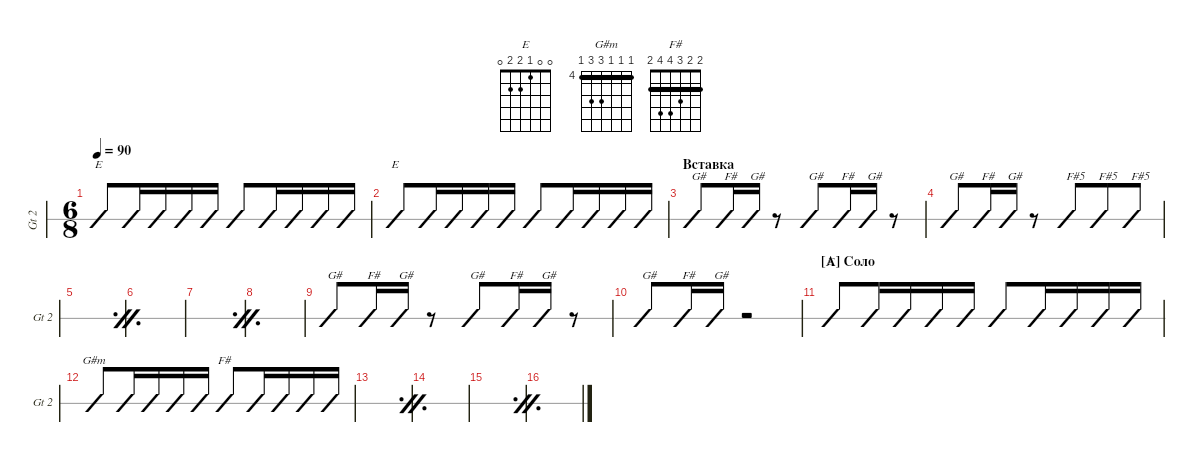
\defaultSystemsLayout 4
\hideDynamics
\bracketExtendMode groupsimilarinstruments
\singleTrackTrackNamePolicy allsystems
\multiTrackTrackNamePolicy allsystems
\otherSystemsTrackNameOrientation horizontal
\track ("Guitar 2" "Gt 2") {instrument acousticguitarsteel}
\staff {slash}
\tuning (E4 B3 G3 D3 A2 E2)
\chord ("E" 0 0 1 2 2 0)
\chord ("G#m" 4 4 4 6 6 4) {firstfret 4 barre (4 4 4)}
\chord ("F#" 2 2 3 4 4 2) {barre (2 2)}
\ts (6 8)
\tempo 90
\clef g2
\ks b
(0.6 2.5 2.4 1.3 0.2 0.1).8{ch "E" dy mf} (0.6 2.5 2.4 1.3 0.2 0.1).16 (0.6 2.5 2.4 1.3 0.2 0.1).16 (0.6 2.5 2.4 1.3 0.2 0.1).16 (0.6 2.5 2.4 1.3 0.2 0.1).16 (0.6 2.5 2.4 1.3 0.2 0.1).8 (0.6 2.5 2.4 1.3 0.2 0.1).16 (0.6 2.5 2.4 1.3 0.2 0.1).16 (0.6 2.5 2.4 1.3 0.2 0.1).16 (0.6 2.5 2.4 1.3 0.2 0.1).16 |
(0.6 2.5 2.4 1.3 0.2 0.1).8{ch "E"} (0.6 2.5 2.4 1.3 0.2 0.1).16 (0.6 2.5 2.4 1.3 0.2 0.1).16 (0.6 2.5 2.4 1.3 0.2 0.1).16 (0.6 2.5 2.4 1.3 0.2 0.1).16 (0.6 2.5 2.4 1.3 0.2 0.1).8 (0.6 2.5 2.4 1.3 0.2 0.1).16 (0.6 2.5 2.4 1.3 0.2 0.1).16 (0.6 2.5 2.4 1.3 0.2 0.1).16 (0.6 2.5 2.4 1.3 0.2 0.1).16 |
\section ("" "Вставка")
4.6.8{txt "G#"} 2.6.16{txt "F#"} 4.6.16{txt "G#"} r.8 4.6.8{txt "G#"} 2.6.16{txt "F#"} 4.6.16{txt "G#"} r.8 |
4.6.8{txt "G#"} 2.6.16{txt "F#"} 4.6.16{txt "G#"} r.8 (2.6 4.5 4.4).8{txt "F#5"} (2.6 4.5 4.4).8{txt "F#5"} (2.6 4.5 4.4).8{txt "F#5"} |
\simile firstofdouble
|
\simile secondofdouble
|
\simile firstofdouble
|
\simile secondofdouble
|
\simile none
4.6.8{txt "G#"} 2.6.16{txt "F#"} 4.6.16{txt "G#"} r.8 4.6.8{txt "G#"} 2.6.16{txt "F#"} 4.6.16{txt "G#"} r.8 |
4.6.8{txt "G#"} 2.6.16{txt "F#"} 4.6.16{txt "G#"} r.2 |
\section ("A" "Соло")
(0.6 2.5 2.4 1.3 0.2 0.1).8{ch "E"} (0.6 2.5 2.4 1.3 0.2 0.1).16 (0.6 2.5 2.4 1.3 0.2 0.1).16 (0.6 2.5 2.4 1.3 0.2 0.1).16 (0.6 2.5 2.4 1.3 0.2 0.1).16 (0.6 2.5 2.4 1.3 0.2 0.1).8 (0.6 2.5 2.4 1.3 0.2 0.1).16 (0.6 2.5 2.4 1.3 0.2 0.1).16 (0.6 2.5 2.4 1.3 0.2 0.1).16 (0.6 2.5 2.4 1.3 0.2 0.1).16 |
(4.6 6.5 6.4 4.3 4.2 4.1).8{ch "G#m"} (4.6 6.5 6.4 4.3 4.2 4.1).16 (4.6 6.5 6.4 4.3 4.2 4.1).16 (4.6 6.5 6.4 4.3 4.2 4.1).16 (4.6 6.5 6.4 4.3 4.2 4.1).16 (2.6 4.5 4.4 3.3 2.2 2.1).8{ch "F#"} (2.6 4.5 4.4 3.3 2.2 2.1).16 (2.6 4.5 4.4 3.3 2.2 2.1).16 (2.6 4.5 4.4 3.3 2.2 2.1).16 (2.6 4.5 4.4 3.3 2.2 2.1).16 |
\simile firstofdouble
|
\simile secondofdouble
|
\simile firstofdouble
|
\simile secondofdouble
